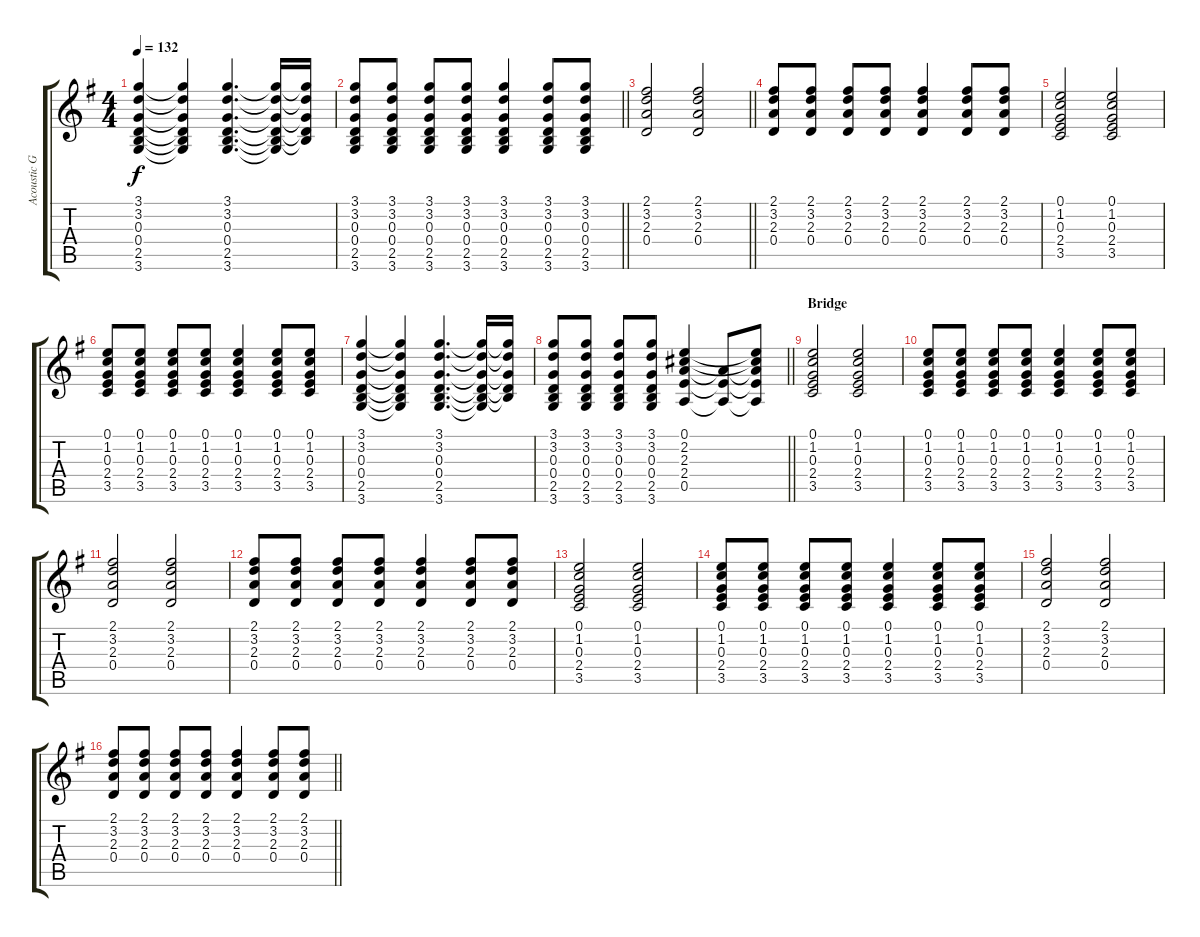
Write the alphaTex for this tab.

\track ("Acoustic Guitar" "Acoustic G") {instrument acousticguitarnylon}
\staff {score tabs}
\tuning (E4 B3 G3 D3 A2 E2) {hide}
\ts (4 4)
\tempo 132
\clef g2
\ks g
(3.1 3.2 0.3 0.4 2.5 3.6).4{dy f} (3.1{t} 3.2{t} 0.3{t} 0.4{t} 2.5{t} 3.6{t}).4 (3.1 3.2 0.3 0.4 2.5 3.6).4{d} (3.1{t} 3.2{t} 0.3{t} 0.4{t} 2.5{t} 3.6{t}).16 (3.1{t} 3.2{t} 0.3{t} 0.4{t} 2.5{t}).16 |
\barLineRight lightlight
(3.1 3.2 0.3 0.4 2.5 3.6).8 (3.1 3.2 0.3 0.4 2.5 3.6).8 (3.1 3.2 0.3 0.4 2.5 3.6).8 (3.1 3.2 0.3 0.4 2.5 3.6).8 (3.1 3.2 0.3 0.4 2.5 3.6).4 (3.1 3.2 0.3 0.4 2.5 3.6).8 (3.1 3.2 0.3 0.4 2.5 3.6).8 |
\barLineRight lightlight
(2.1 3.2 2.3 0.4).2 (2.1 3.2 2.3 0.4).2 |
(2.1 3.2 2.3 0.4).8 (2.1 3.2 2.3 0.4).8 (2.1 3.2 2.3 0.4).8 (2.1 3.2 2.3 0.4).8 (2.1 3.2 2.3 0.4).4 (2.1 3.2 2.3 0.4).8 (2.1 3.2 2.3 0.4).8 |
(0.1 1.2 0.3 2.4 3.5).2 (0.1 1.2 0.3 2.4 3.5).2 |
(0.1 1.2 0.3 2.4 3.5).8 (0.1 1.2 0.3 2.4 3.5).8 (0.1 1.2 0.3 2.4 3.5).8 (0.1 1.2 0.3 2.4 3.5).8 (0.1 1.2 0.3 2.4 3.5).4 (0.1 1.2 0.3 2.4 3.5).8 (0.1 1.2 0.3 2.4 3.5).8 |
(3.1 3.2 0.3 0.4 2.5 3.6).4 (3.1{t} 3.2{t} 0.3{t} 0.4{t} 2.5{t} 3.6{t}).4 (3.1 3.2 0.3 0.4 2.5 3.6).4{d} (3.1{t} 3.2{t} 0.3{t} 0.4{t} 2.5{t} 3.6{t}).16 (3.1{t} 3.2{t} 0.3{t} 0.4{t} 2.5{t}).16 |
\barLineRight lightlight
(3.1 3.2 0.3 0.4 2.5 3.6).8 (3.1 3.2 0.3 0.4 2.5 3.6).8 (3.1 3.2 0.3 0.4 2.5 3.6).8 (3.1 3.2 0.3 0.4 2.5 3.6).8 (0.1 2.2 2.3 2.4 0.5).4 (2.3{t} 2.4{t} 0.5{t}).8 (0.1{t} 2.2{t} 2.3{t} 2.4{t} 0.5{t}).8 |
\section ("" "Bridge")
(0.1 1.2 0.3 2.4 3.5).2 (0.1 1.2 0.3 2.4 3.5).2 |
(0.1 1.2 0.3 2.4 3.5).8 (0.1 1.2 0.3 2.4 3.5).8 (0.1 1.2 0.3 2.4 3.5).8 (0.1 1.2 0.3 2.4 3.5).8 (0.1 1.2 0.3 2.4 3.5).4 (0.1 1.2 0.3 2.4 3.5).8 (0.1 1.2 0.3 2.4 3.5).8 |
(2.1 3.2 2.3 0.4).2 (2.1 3.2 2.3 0.4).2 |
(2.1 3.2 2.3 0.4).8 (2.1 3.2 2.3 0.4).8 (2.1 3.2 2.3 0.4).8 (2.1 3.2 2.3 0.4).8 (2.1 3.2 2.3 0.4).4 (2.1 3.2 2.3 0.4).8 (2.1 3.2 2.3 0.4).8 |
(0.1 1.2 0.3 2.4 3.5).2 (0.1 1.2 0.3 2.4 3.5).2 |
(0.1 1.2 0.3 2.4 3.5).8 (0.1 1.2 0.3 2.4 3.5).8 (0.1 1.2 0.3 2.4 3.5).8 (0.1 1.2 0.3 2.4 3.5).8 (0.1 1.2 0.3 2.4 3.5).4 (0.1 1.2 0.3 2.4 3.5).8 (0.1 1.2 0.3 2.4 3.5).8 |
(2.1 3.2 2.3 0.4).2 (2.1 3.2 2.3 0.4).2 |
\barLineRight lightlight
(2.1 3.2 2.3 0.4).8 (2.1 3.2 2.3 0.4).8 (2.1 3.2 2.3 0.4).8 (2.1 3.2 2.3 0.4).8 (2.1 3.2 2.3 0.4).4 (2.1 3.2 2.3 0.4).8 (2.1 3.2 2.3 0.4).8
